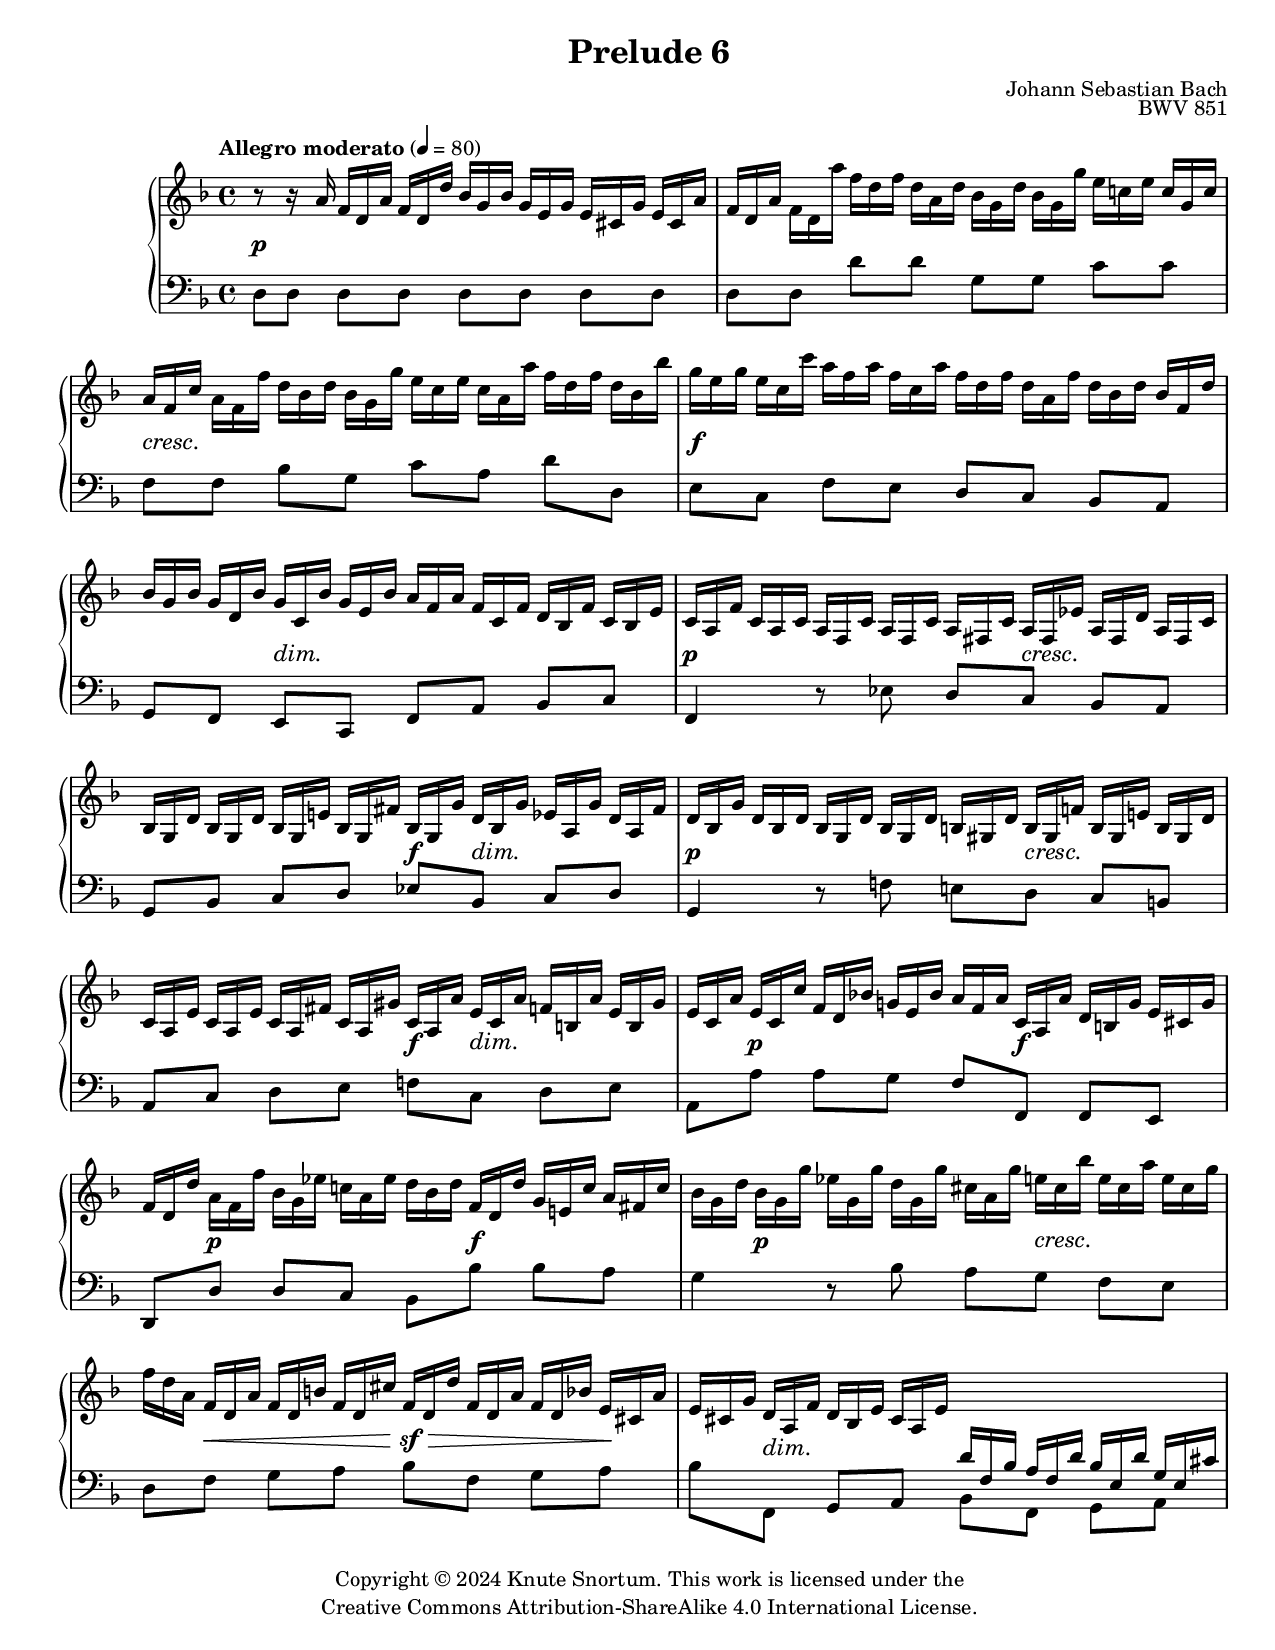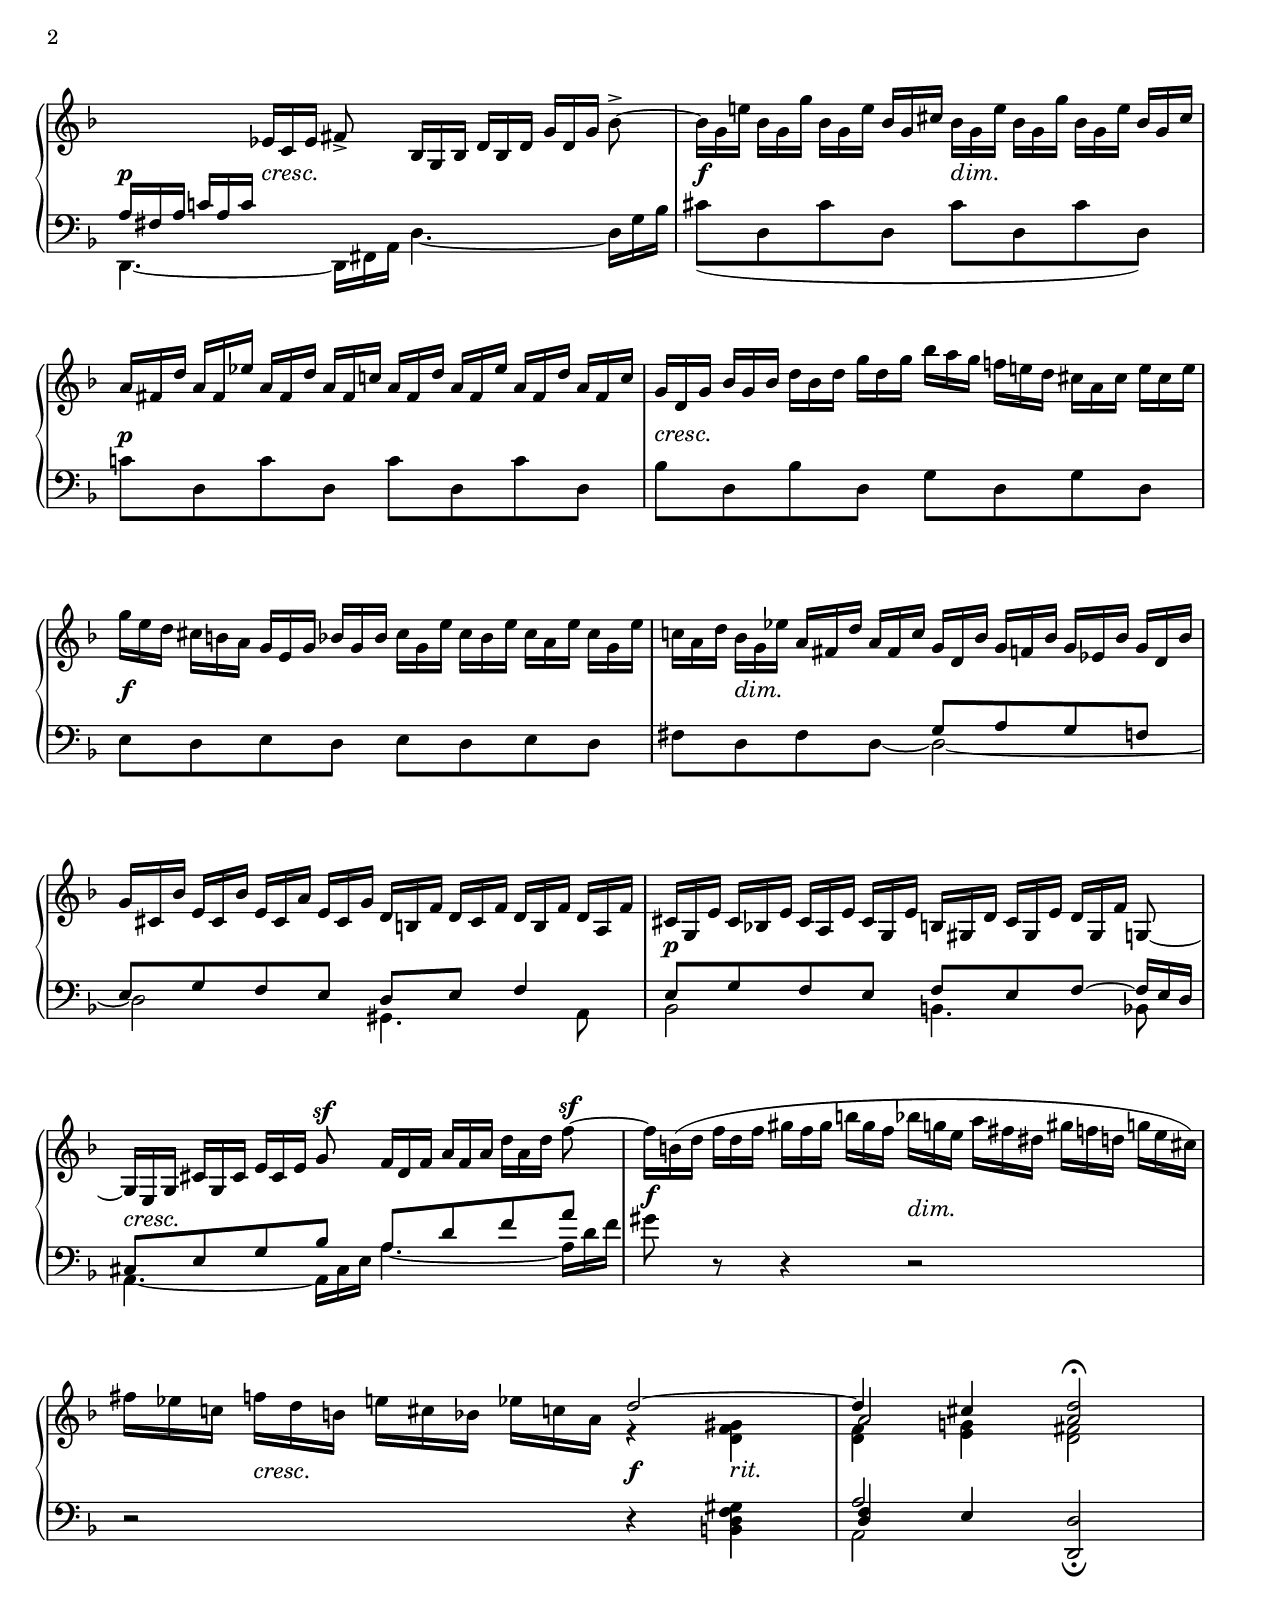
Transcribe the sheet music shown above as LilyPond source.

\version "2.24.0"

\include "includes/header-paper.ily"
%...+....1....+....2....+....3....+....4....+....5....+....6....+....7....+....

\version "2.24.0"
\language "english"

\include "global-variables.ily"

%%% Music %%%

global = {
  \time 4/4
  \key d \minor
}

rightHand = \relative {
  \global
  \beamEighthNotes
  r8 r16*4/3 a'16*2/3 \scaleDurations 2/3 { 
    f16 d a'  f d d'  bf g bf  g e g  e cs g' e cs a' |
    f16 d a'  f d a''  f d f  d a d  bf g d'  bf g g'  e c! e  c g c |
    a16 f c'  a f f'  d bf d  bf g g'  e c e  c a a'  f d f  d bf bf' |
    g16 e g  e c c'  a f a  f c a'  f d f  d a f'  d bf d  bf f d' |
    bf16 g bf  g d bf'  g c, bf'  g e bf'  a f a  f c f  d bf f'  c bf e |
    c16 a f'  c a c  a f c'  a f c'  a fs c'  a fs ef'  a, fs d'  a fs c' |
    bf16 g d'  bf g d'  bf g e'!  bf g fs'  bf, g g'  d bf g'  ef a, g'
      d a fs' |
    d16 bf g'  d bf d  bf g d'  bf g d'  b gs d'  b gs f'!  b, gs e'!
      b gs d' |
      
    \barNumberCheck 9
    c16 a e'  c a e'  c a fs'  c a gs'  c, a a'  e c a'  f! b, a'  e b gs' |
    e16 c a'  e c c'  f, d bf'!  g! e bf'  a f a  c, a a'  d, b g'  e cs g' |
    f16 d d'  a f f'  bf, g ef'  c! a ef'  d bf d  f, d d'  g, e! c'  a fs c' |
    bf16 g d'  bf g g'  ef g, g'  d g, g'  cs, a g'  e cs bf'  e, cs a'
      e cs g' |
    f16 d a  f d a'  f d b'  f d cs'  f, d d'  f, d a'  f d bf'  e, cs a' |
    e16 cs g'  d a f'  d bf e  cs a e'  \voiceDown d f, bf  a[ f d']  bf e, d'
      g,[ e cs'] |
    a16 fs a  c![ a c]  \staffUp \oneVoice ef c ef 
  } fs8-> \scaleDurations 2/3 { bf,16 g bf  d bf d  g d g } bf8->~ |
  \scaleDurations 2/3 {
    bf16 g e'!  bf g g'  bf, g e'  bf g cs  bf g e'  bf g g'  bf, g e'
      bf g cs |
      
    \barNumberCheck 17
    a16 fs d'  a fs ef'  a, fs d'  a fs c'!  a fs d'  a fs ef'  a, fs d'
      a fs c' |
    g16 d g  bf g bf  d bf d  g d g  bf a g  f! e! d  cs a cs  e cs e |
    g16 e d  cs b a  g e g  bf g bf  cs g e' cs bf e  cs a e' cs g e' |
    c!16 a d  bf g ef'  a, fs d'  a fs c'  g d bf'  g f bf  g ef bf'  g d bf' |
    g16 cs, bf'  e, cs bf'  e, cs a'  e cs g'  d b f'  d cs f  d b f'  d a f' |
    cs16 g e'  cs bf! e  cs a e'  cs g e'  b gs d'  cs gs e'  d gs, f'
  } g,8~ |
  \scaleDurations 2/3 { g16 e g  cs g cs  e cs e } g8^\sf  
    \scaleDurations 2/3 { f16 d f  a f a  d a d } f8~^\sf |
  \scaleDurations 2/3 {
    f16 b,( d  f d f  gs f gs  b gs f  bf g e  a fs ds  gs f d  g e cs) |
    
    \barNumberCheck 25
    fs16 ef c!  f d b  e cs bf  ef c a
  } 
  <<
    { d2~ | d4 cs <a d>2\fermata | }
    \\
    { r4 <d, f gs> | <d f>4 <e g!> <d fs>2 | }
    \\
    { s2 | a'2 s | }
  >> 
}

leftHandUpper = \relative {
  s1 * 8 |
  
  \barNumberCheck 9
  s1 * 8 |
  
  \barNumberCheck 17
  s1 * 3 |
  s2 \voiceThree g8 a g f |
  e8 g f e  d e f4 |
  e8 g f e  f[ e f]~ \tupletOff \tuplet 3/2 { f16 e d } |
  cs8 e g bf  a d f a |
}

leftHandLower = \relative {
  \beamQuarterNotes.44
  d8 d d d  d d d d |
  d8 d d' d  g, g c c |
  f,8 f bf g  c a d d, |
  e8 c f e  d c bf a |
  g8 f e c  f a bf c |
  f,4 r8 ef'  d c bf a |
  g8 bf c d  ef bf c d |
  g,4 r8 f'!  e! d c b |
  
  \barNumberCheck 9
  a8 c d e  f! c d e |
  a,8 a' a g  f f, f e |
  d8 d' d c  bf bf' bf a |
  g4 r8 bf  a g f e |
  d8 f g a  bf f g a |
  bf8 f, g a  \voiceTwo bf f g a |
  d,4.~ \tupletOff \tuplet 3/2 { d16 fs a } d4.~ \tuplet 3/2 { d16 g bf } |
  \revertBeaming
  cs8( d, cs' d,  cs' d, cs' d,) |
  
  \barNumberCheck 17
  c'!8 d, c' d,  c' d, c' d, |
  bf'8 d, bf' d,  g d g d |
  e8 d e d  e d e d |
  fs8 d fs d~ d2~ |
  d2 gs,4. a8 |
  bf2 b4. bf8 |
  a4.~ \tuplet 3/2 { a16 cs e } a4.~ \tuplet 3/2 { a16 d f } |
  \oneVoice gs8 r r4 r2 |
  r2 r4 <b,, d f gs> |
  << { a'2 <d,, d'>_\fermata } \\ { a'2 s } \\ { <d f>4 e s2 } >> |
}

leftHand = {
  \global
  \clef bass
  \mergeDifferentlyDottedOn
  <<
    \new Voice \leftHandUpper
    \new Voice \leftHandLower
  >>
}

dynamics = {
  \override TextScript.Y-offset = -0.5
  \override DynamicTextSpanner.style = #'none
  s1\p |
  s1 |
  s1\cresc |
  s1\f |
  s4 s2.\dim |
  s2\p s8 s4.\cresc |
  s2 s8\f s4.\dim |
  s2\p s8 s4.\cresc |
  
  \barNumberCheck 9
  s2 s8\f s4.\dim |
  s8 s4.\p s8 s4.\f |
  s8 s4.\p s8 s4.\f |
  s8 s4.\p s8 s4.\cresc |
  s8 s4.\< s4.\sf\> s8\! |
  s8 s4.-\tweak Y-offset -1 \dim s2 |
  s4\p s2.\cresc |
  s2\f s\dim |
  
  \barNumberCheck 17
  s1\p |
  s1\cresc |
  s1\f |
  s8 s4.\dim s2 |
  s1 |
  s1\p |
  s1\cresc |
  f2-\tweak Y-offset 2 \f s-\tweak Y-offset 1 \dim |
  
  \barNumberCheck 25
  s8 s4.\cresc s4\f s^\rit |
  s1 |
}

tempi = {
  \tempo "Allegro moderato" 4 = 80
  s1 * 24
  \set Score.tempoHideNote = ##t
  s2. \tempo 4 = 72 s4 |
  \tempo 4 = 66
  s4 \tempo 4 = 60 s \tempo 4 = 50 s2 |
}

forceBreaks = {
  % page 1
  \repeat unfold 1 { s1\noBreak } s1\break\noPageBreak
  \repeat unfold 1 { s1\noBreak } s1\break\noPageBreak
  \repeat unfold 1 { s1\noBreak } s1\break\noPageBreak
  \repeat unfold 1 { s1\noBreak } s1\break\noPageBreak
  \repeat unfold 1 { s1\noBreak } s1\break\noPageBreak
  \repeat unfold 1 { s1\noBreak } s1\break\noPageBreak
  \repeat unfold 1 { s1\noBreak } s1\pageBreak
  
  % page 2
  \repeat unfold 1 { s1\noBreak } s1\break\noPageBreak
  \repeat unfold 1 { s1\noBreak } s1\break\noPageBreak
  \repeat unfold 1 { s1\noBreak } s1\break\noPageBreak
  \repeat unfold 1 { s1\noBreak } s1\break\noPageBreak
  \repeat unfold 1 { s1\noBreak } s1\break\noPageBreak
}

preludeSixNotes =
\score {
  \header {
    title = "Prelude 6"
  }
  \keepWithTag layout  
  \new PianoStaff \with {
    \override StaffGrouper.staff-staff-spacing = 
      #'((basic-distance . 10)
         (padding . 1))
  } <<
    \new Staff = "upper" \rightHand
    \new Dynamics \dynamics
    \new Staff = "lower" \leftHand
    \new Dynamics \tempi
    \new Devnull \forceBreaks
  >>
  \layout {
    \context {
      \Score
      \override Stem.details.beamed-lengths = #'(3.5 3.9)
    }
  }
}

\include "articulate.ly"

preludeSixMidi =
\book {
  \bookOutputName "prelude-6-bwv-851"
  \score {
    \keepWithTag midi
    \articulate <<
      \new Staff = "upper" << \rightHand \dynamics \tempi >>
      \new Staff = "lower" << \leftHand \dynamics \tempi >>
    >>
    \midi {}
  }
}


\header {
  title = "Prelude 6"
  composer = "Johann Sebastian Bach"
  opus = "BWV 851"
}
  
\paper {
  print-all-headers = ##f
}

\preludeSixNotes
\preludeSixMidi